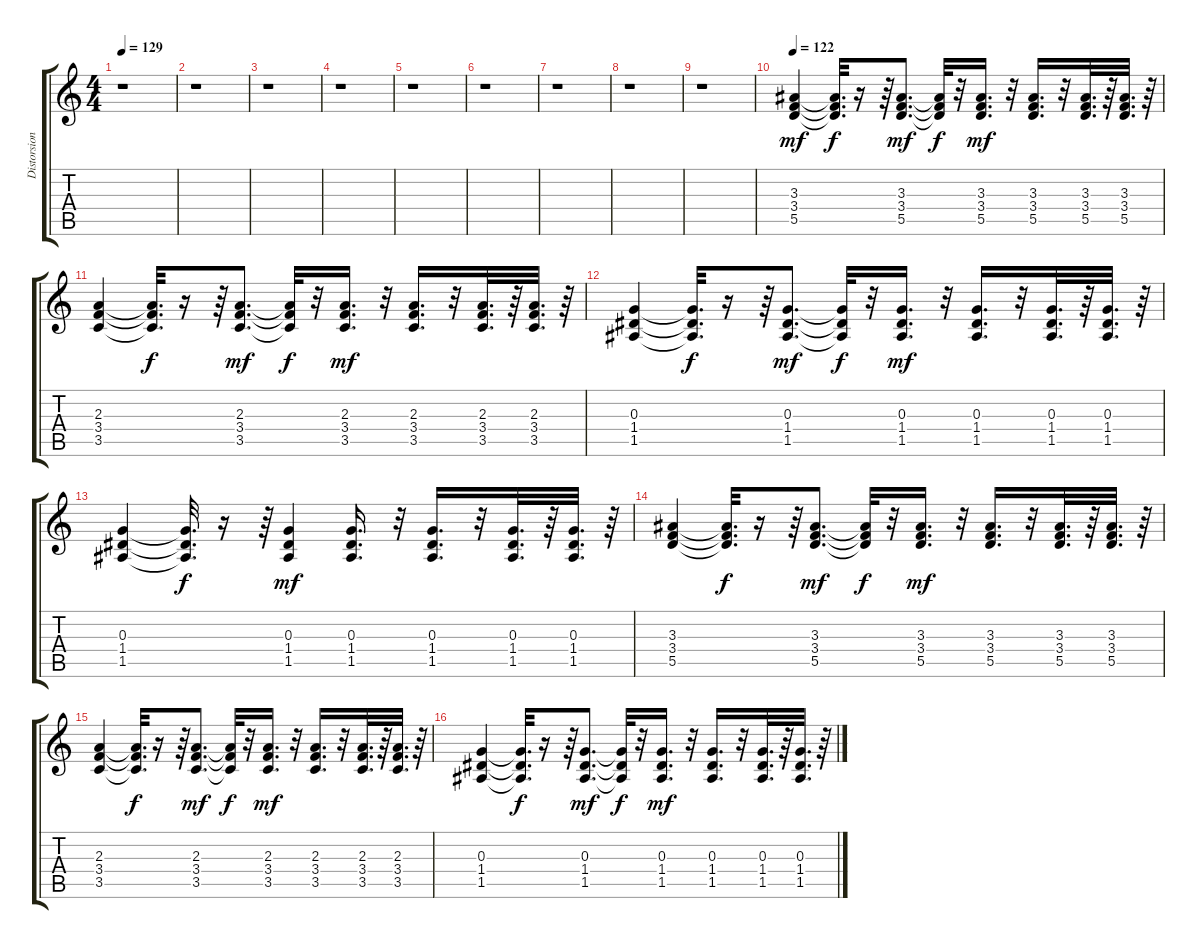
\track ("Distorsion" "Distorsion") {instrument distortionguitar}
\staff {score tabs}
\tuning (E4 B3 G3 D3 A2 E2) {hide}
\ts (4 4)
\tempo 129
\clef g2
\ks c
r.1{dy mf} |
r.1 |
r.1 |
r.1 |
r.1 |
r.1 |
r.1 |
r.1 |
r.1 |
\tempo 122
(3.3 3.4 5.5).4 (3.3{t} 3.4{t} 5.5{t}).32{d dy f} r.16 r.64 (3.3 3.4 5.5).8{d dy mf} (3.3{t} 3.4{t} 5.5{t}).32{dy f} r.32 (3.3 3.4 5.5).16{d dy mf} r.32 (3.3 3.4 5.5).16{d} r.32 (3.3 3.4 5.5).32{d} r.64 (3.3 3.4 5.5).32{d} r.64 |
(2.3 3.4 3.5).4 (2.3{t} 3.4{t} 3.5{t}).32{d dy f} r.16 r.64 (2.3 3.4 3.5).8{d dy mf} (2.3{t} 3.4{t} 3.5{t}).32{dy f} r.32 (2.3 3.4 3.5).16{d dy mf} r.32 (2.3 3.4 3.5).16{d} r.32 (2.3 3.4 3.5).32{d} r.64 (2.3 3.4 3.5).32{d} r.64 |
(0.3 1.4 1.5).4 (0.3{t} 1.4{t} 1.5{t}).32{d dy f} r.16 r.64 (0.3 1.4 1.5).8{d dy mf} (0.3{t} 1.4{t} 1.5{t}).32{dy f} r.32 (0.3 1.4 1.5).16{d dy mf} r.32 (0.3 1.4 1.5).16{d} r.32 (0.3 1.4 1.5).32{d} r.64 (0.3 1.4 1.5).32{d} r.64 |
(0.3 1.4 1.5).4 (0.3{t} 1.4{t} 1.5{t}).32{d dy f} r.16 r.64 (0.3 1.4 1.5).4{dy mf} (0.3 1.4 1.5).16{d} r.32 (0.3 1.4 1.5).16{d} r.32 (0.3 1.4 1.5).32{d} r.64 (0.3 1.4 1.5).32{d} r.64 |
(3.3 3.4 5.5).4 (3.3{t} 3.4{t} 5.5{t}).32{d dy f} r.16 r.64 (3.3 3.4 5.5).8{d dy mf} (3.3{t} 3.4{t} 5.5{t}).32{dy f} r.32 (3.3 3.4 5.5).16{d dy mf} r.32 (3.3 3.4 5.5).16{d} r.32 (3.3 3.4 5.5).32{d} r.64 (3.3 3.4 5.5).32{d} r.64 |
(2.3 3.4 3.5).4 (2.3{t} 3.4{t} 3.5{t}).32{d dy f} r.16 r.64 (2.3 3.4 3.5).8{d dy mf} (2.3{t} 3.4{t} 3.5{t}).32{dy f} r.32 (2.3 3.4 3.5).16{d dy mf} r.32 (2.3 3.4 3.5).16{d} r.32 (2.3 3.4 3.5).32{d} r.64 (2.3 3.4 3.5).32{d} r.64 |
(0.3 1.4 1.5).4 (0.3{t} 1.4{t} 1.5{t}).32{d dy f} r.16 r.64 (0.3 1.4 1.5).8{d dy mf} (0.3{t} 1.4{t} 1.5{t}).32{dy f} r.32 (0.3 1.4 1.5).16{d dy mf} r.32 (0.3 1.4 1.5).16{d} r.32 (0.3 1.4 1.5).32{d} r.64 (0.3 1.4 1.5).32{d} r.64
